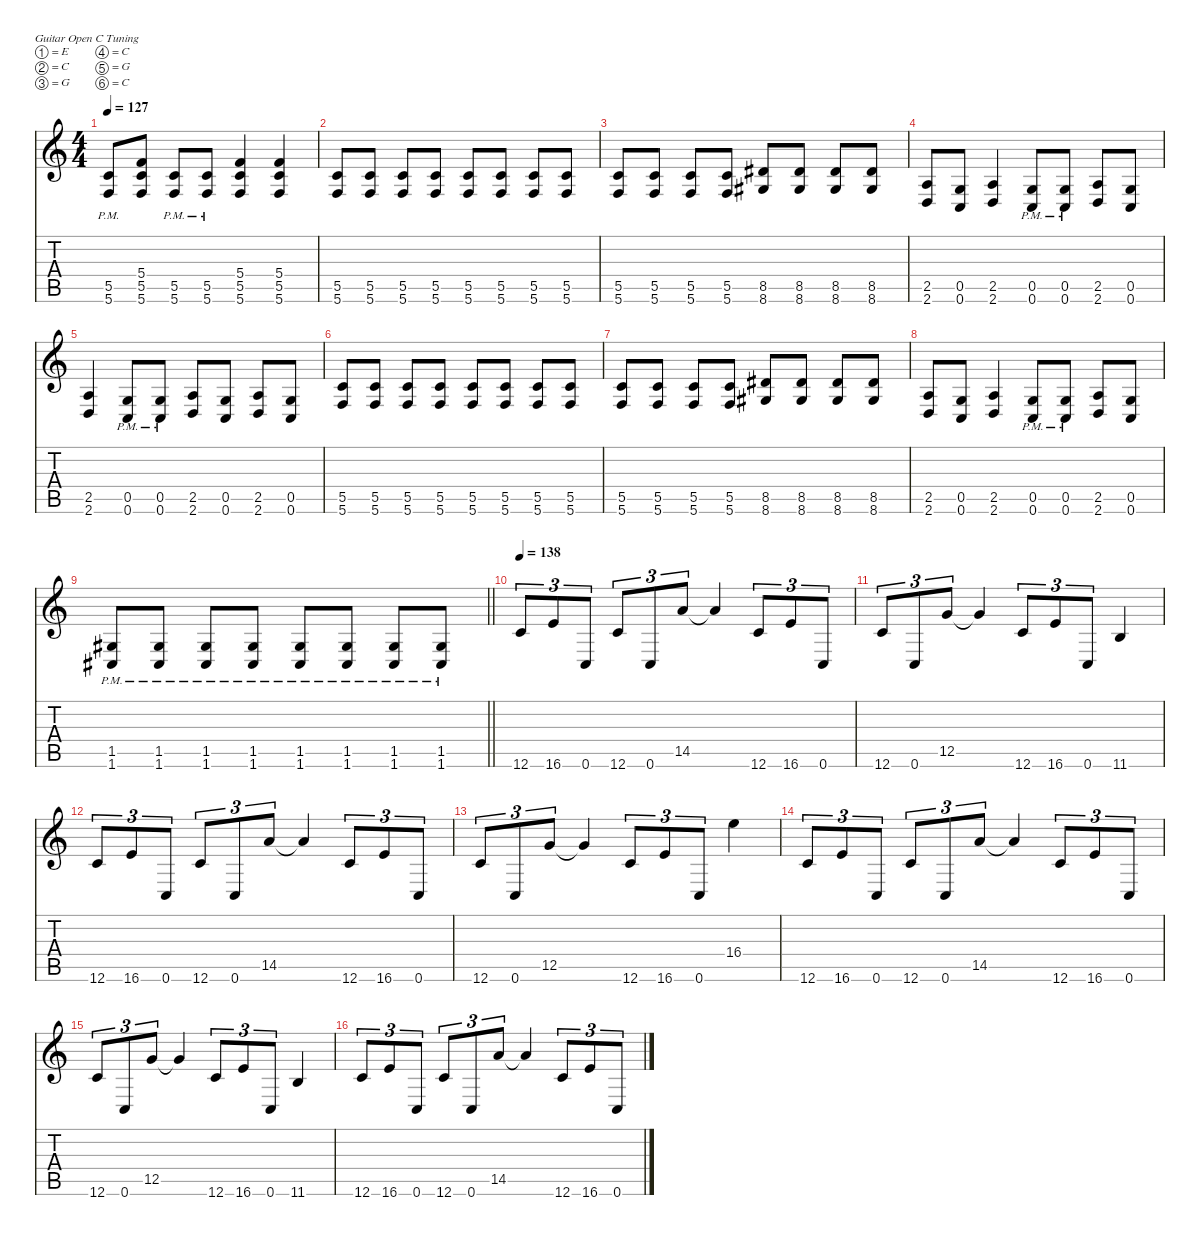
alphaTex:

\defaultSystemsLayout 4
\hideDynamics
\bracketExtendMode nobrackets
\singleTrackTrackNamePolicy hidden
\multiTrackTrackNamePolicy hidden
\otherSystemsTrackNameOrientation horizontal
\track ("Devin Townsend" "dist.guit.") {instrument distortionguitar}
\staff {score tabs}
\tuning (E4 C4 G3 C3 G2 C2)
\ts (4 4)
\tempo 127
\clef g2
\ks c
(5.5{pm} 5.6{pm}).8{dy f beam Up} (5.4 5.5 5.6).8{beam Up} (5.5{pm} 5.6{pm}).8{beam Up} (5.5{pm} 5.6{pm}).8{beam Up} (5.4 5.5 5.6).4{beam Up} (5.4 5.5 5.6).4{beam Up} |
(5.5 5.6).8{beam Up} (5.5 5.6).8{beam Up} (5.5 5.6).8{beam Up} (5.5 5.6).8{beam Up} (5.5 5.6).8{beam Up} (5.5 5.6).8{beam Up} (5.5 5.6).8{beam Up} (5.5 5.6).8{beam Up} |
(5.5 5.6).8{beam Up} (5.5 5.6).8{beam Up} (5.5 5.6).8{beam Up} (5.5 5.6).8{beam Up} (8.5{acc #} 8.6{acc #}).8{beam Up} (8.5{acc #} 8.6{acc #}).8{beam Up} (8.5{acc #} 8.6{acc #}).8{beam Up} (8.5{acc #} 8.6{acc #}).8{beam Up} |
(2.5 2.6).8{beam Up} (0.5 0.6).8{beam Up} (2.5 2.6).4{beam Up} (0.5{pm} 0.6{pm}).8{beam Up} (0.5{pm} 0.6{pm}).8{beam Up} (2.5 2.6).8{beam Up} (0.5 0.6).8{beam Up} |
(2.5 2.6).4{beam Up} (0.5{pm} 0.6{pm}).8{beam Up} (0.5{pm} 0.6{pm}).8{beam Up} (2.5 2.6).8{beam Up} (0.5 0.6).8{beam Up} (2.5 2.6).8{beam Up} (0.5 0.6).8{beam Up} |
(5.5 5.6).8{beam Up} (5.5 5.6).8{beam Up} (5.5 5.6).8{beam Up} (5.5 5.6).8{beam Up} (5.5 5.6).8{beam Up} (5.5 5.6).8{beam Up} (5.5 5.6).8{beam Up} (5.5 5.6).8{beam Up} |
(5.5 5.6).8{beam Up} (5.5 5.6).8{beam Up} (5.5 5.6).8{beam Up} (5.5 5.6).8{beam Up} (8.5{acc #} 8.6{acc #}).8{beam Up} (8.5{acc #} 8.6{acc #}).8{beam Up} (8.5{acc #} 8.6{acc #}).8{beam Up} (8.5{acc #} 8.6{acc #}).8{beam Up} |
(2.5 2.6).8{beam Up} (0.5 0.6).8{beam Up} (2.5 2.6).4{beam Up} (0.5{pm} 0.6{pm}).8{beam Up} (0.5{pm} 0.6{pm}).8{beam Up} (2.5 2.6).8{beam Up} (0.5 0.6).8{beam Up} |
\barLineRight lightlight
(1.5{pm acc #} 1.6{pm acc #}).8{beam Up} (1.5{pm acc #} 1.6{pm acc #}).8{beam Up} (1.5{pm acc #} 1.6{pm acc #}).8{beam Up} (1.5{pm acc #} 1.6{pm acc #}).8{beam Up} (1.5{pm acc #} 1.6{pm acc #}).8{beam Up} (1.5{pm acc #} 1.6{pm acc #}).8{beam Up} (1.5{pm acc #} 1.6{pm acc #}).8{beam Up} (1.5{pm acc #} 1.6{pm acc #}).8{beam Up} |
\tempo 138
12.6.8{tu (3 2) beam Up} 16.6.8{tu (3 2) beam Up} 0.6.8{tu (3 2) beam Up} 12.6.8{tu (3 2) beam Up} 0.6.8{tu (3 2) beam Up} 14.5.8{tu (3 2) beam Up} 14.5{t}.4{beam Up} 12.6.8{tu (3 2) beam Up} 16.6.8{tu (3 2) beam Up} 0.6.8{tu (3 2) beam Up} |
12.6.8{tu (3 2) beam Up} 0.6.8{tu (3 2) beam Up} 12.5.8{tu (3 2) beam Up} 12.5{t}.4{beam Up} 12.6.8{tu (3 2) beam Up} 16.6.8{tu (3 2) beam Up} 0.6.8{tu (3 2) beam Up} 11.6.4{beam Up} |
12.6.8{tu (3 2) beam Up} 16.6.8{tu (3 2) beam Up} 0.6.8{tu (3 2) beam Up} 12.6.8{tu (3 2) beam Up} 0.6.8{tu (3 2) beam Up} 14.5.8{tu (3 2) beam Up} 14.5{t}.4{beam Up} 12.6.8{tu (3 2) beam Up} 16.6.8{tu (3 2) beam Up} 0.6.8{tu (3 2) beam Up} |
12.6.8{tu (3 2) beam Up} 0.6.8{tu (3 2) beam Up} 12.5.8{tu (3 2) beam Up} 12.5{t}.4{beam Up} 12.6.8{tu (3 2) beam Up} 16.6.8{tu (3 2) beam Up} 0.6.8{tu (3 2) beam Up} 16.4.4{beam Down} |
12.6.8{tu (3 2) beam Up} 16.6.8{tu (3 2) beam Up} 0.6.8{tu (3 2) beam Up} 12.6.8{tu (3 2) beam Up} 0.6.8{tu (3 2) beam Up} 14.5.8{tu (3 2) beam Up} 14.5{t}.4{beam Up} 12.6.8{tu (3 2) beam Up} 16.6.8{tu (3 2) beam Up} 0.6.8{tu (3 2) beam Up} |
12.6.8{tu (3 2) beam Up} 0.6.8{tu (3 2) beam Up} 12.5.8{tu (3 2) beam Up} 12.5{t}.4{beam Up} 12.6.8{tu (3 2) beam Up} 16.6.8{tu (3 2) beam Up} 0.6.8{tu (3 2) beam Up} 11.6.4{beam Up} |
12.6.8{tu (3 2) beam Up} 16.6.8{tu (3 2) beam Up} 0.6.8{tu (3 2) beam Up} 12.6.8{tu (3 2) beam Up} 0.6.8{tu (3 2) beam Up} 14.5.8{tu (3 2) beam Up} 14.5{t}.4{beam Up} 12.6.8{tu (3 2) beam Up} 16.6.8{tu (3 2) beam Up} 0.6.8{tu (3 2) beam Up}
